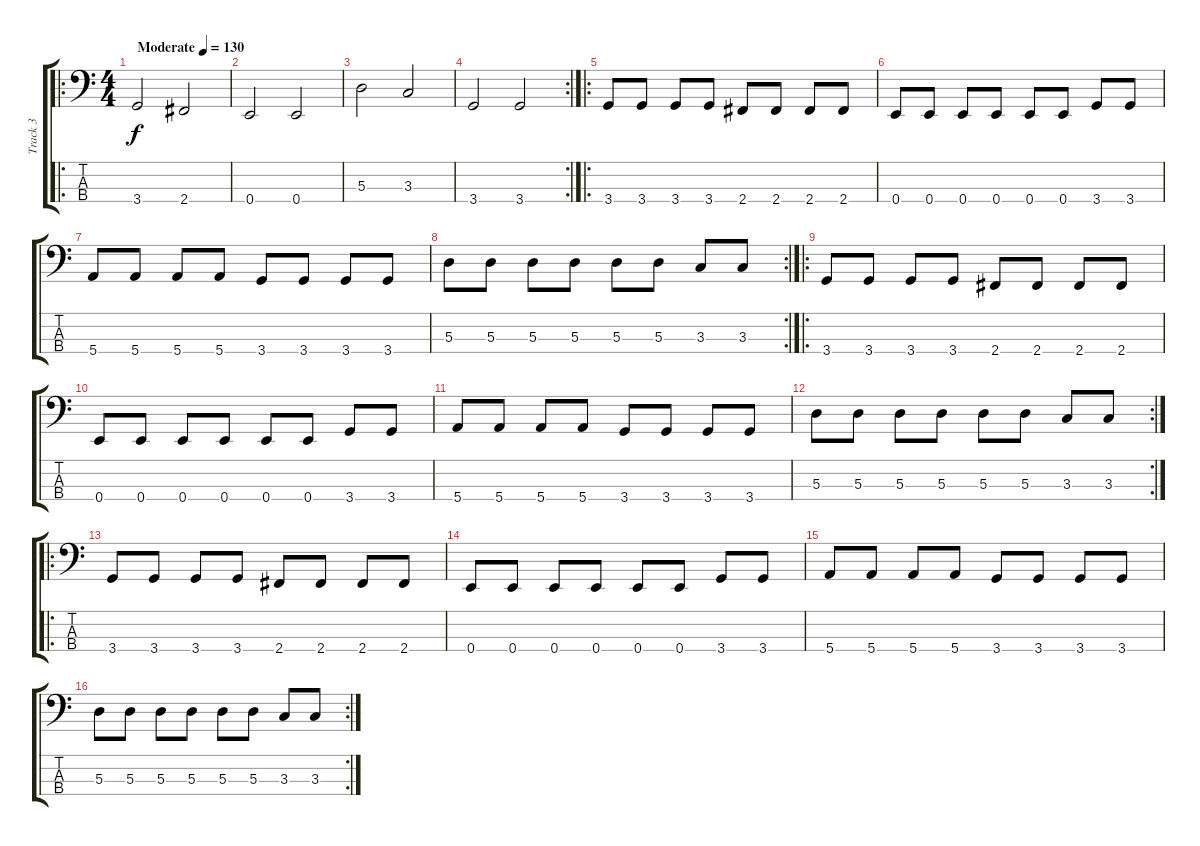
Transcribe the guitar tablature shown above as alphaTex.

\track ("Track 3" "Track 3") {instrument electricbassfinger}
\staff {score tabs}
\tuning (G2 D2 A1 E1) {hide}
\ro
\ts (4 4)
\tempo (130 "Moderate")
\clef f4
\ks c
3.4.2{dy f instrument electricbassfinger} 2.4.2 |
0.4.2 0.4.2 |
5.3.2 3.3.2 |
\rc 2
3.4.2 3.4.2 |
\ro
3.4.8 3.4.8 3.4.8 3.4.8 2.4.8 2.4.8 2.4.8 2.4.8 |
0.4.8 0.4.8 0.4.8 0.4.8 0.4.8 0.4.8 3.4.8 3.4.8 |
5.4.8 5.4.8 5.4.8 5.4.8 3.4.8 3.4.8 3.4.8 3.4.8 |
\rc 2
5.3.8 5.3.8 5.3.8 5.3.8 5.3.8 5.3.8 3.3.8 3.3.8 |
\ro
3.4.8 3.4.8 3.4.8 3.4.8 2.4.8 2.4.8 2.4.8 2.4.8 |
0.4.8 0.4.8 0.4.8 0.4.8 0.4.8 0.4.8 3.4.8 3.4.8 |
5.4.8 5.4.8 5.4.8 5.4.8 3.4.8 3.4.8 3.4.8 3.4.8 |
\rc 2
5.3.8 5.3.8 5.3.8 5.3.8 5.3.8 5.3.8 3.3.8 3.3.8 |
\ro
3.4.8 3.4.8 3.4.8 3.4.8 2.4.8 2.4.8 2.4.8 2.4.8 |
0.4.8 0.4.8 0.4.8 0.4.8 0.4.8 0.4.8 3.4.8 3.4.8 |
5.4.8 5.4.8 5.4.8 5.4.8 3.4.8 3.4.8 3.4.8 3.4.8 |
\rc 2
5.3.8 5.3.8 5.3.8 5.3.8 5.3.8 5.3.8 3.3.8 3.3.8
